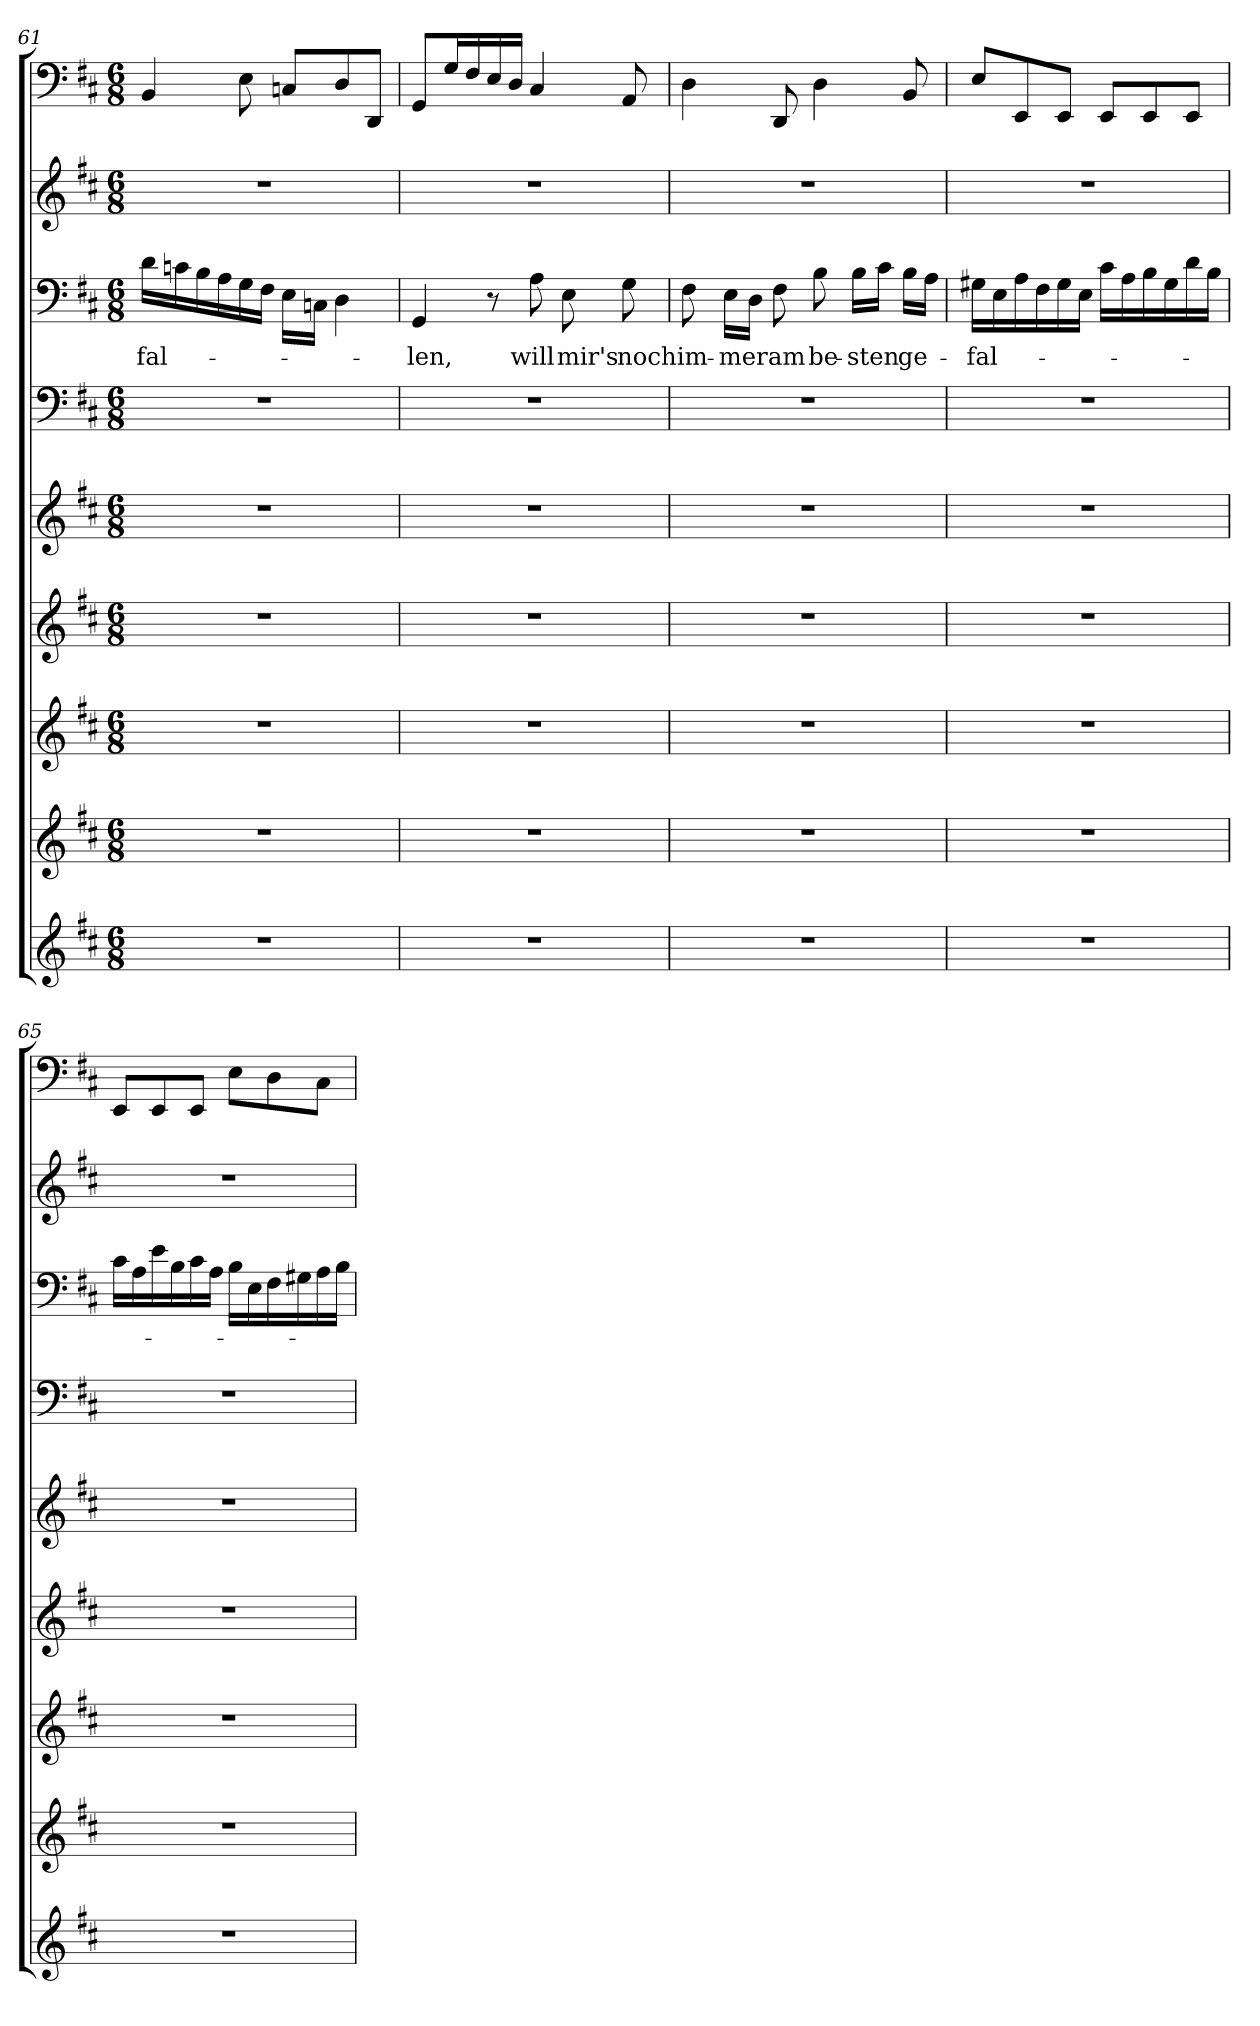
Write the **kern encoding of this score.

**kern	**kern	**kern	**kern	**kern	**kern	**kern	**text	**kern	**kern
*part9	*part8	*part7	*part6	*part5	*part4	*part3	*part3	*part2	*part1
*staff9	*staff8	*staff7	*staff6	*staff5	*staff4	*staff3	*staff3	*staff2	*staff1
*clefG2	*clefG2	*clefG2	*clefG2	*clefG2	*clefF4	*clefF4	*	*clefG2	*clefF4
*k[f#c#]	*k[f#c#]	*k[f#c#]	*k[f#c#]	*k[f#c#]	*k[f#c#]	*k[f#c#]	*	*k[f#c#]	*k[f#c#]
*D:	*D:	*D:	*D:	*D:	*D:	*D:	*	*D:	*D:
*M6/8	*M6/8	*M6/8	*M6/8	*M6/8	*M6/8	*M6/8	*	*M6/8	*M6/8
=61	=61	=61	=61	=61	=61	=61	=61	=61	=61
2.r	2.r	2.r	2.r	2.r	2.r	16d\LL	-fal-	2.r	4BB/
.	.	.	.	.	.	16cn\	.	.	.
.	.	.	.	.	.	16B\	.	.	.
.	.	.	.	.	.	16A\	.	.	.
.	.	.	.	.	.	16G\	.	.	8E\
.	.	.	.	.	.	16F#\JJ	.	.	.
.	.	.	.	.	.	16E\LL	.	.	8Cn/L
.	.	.	.	.	.	16Cn\JJ	.	.	.
.	.	.	.	.	.	4D\	.	.	8D/
.	.	.	.	.	.	.	.	.	8DD/J
=62	=62	=62	=62	=62	=62	=62	=62	=62	=62
2.r	2.r	2.r	2.r	2.r	2.r	4GG/	-len,	2.r	8GG/L
.	.	.	.	.	.	.	.	.	16G/L
.	.	.	.	.	.	.	.	.	16F#/
.	.	.	.	.	.	8r	.	.	16E/
.	.	.	.	.	.	.	.	.	16D/JJ
.	.	.	.	.	.	8A\	will	.	4C#/
.	.	.	.	.	.	8E\	mir's	.	.
.	.	.	.	.	.	8G\	noch	.	8AA/
=63	=63	=63	=63	=63	=63	=63	=63	=63	=63
2.r	2.r	2.r	2.r	2.r	2.r	8F#\	im-	2.r	4D\
.	.	.	.	.	.	16E\LL	-mer	.	.
.	.	.	.	.	.	16D\JJ	.	.	.
.	.	.	.	.	.	8F#\	am	.	8DD/
.	.	.	.	.	.	8B\	be-	.	4D\
.	.	.	.	.	.	16B\LL	-sten	.	.
.	.	.	.	.	.	16c#\JJ	.	.	.
.	.	.	.	.	.	16B\LL	ge-	.	8BB/
.	.	.	.	.	.	16A\JJ	.	.	.
=64	=64	=64	=64	=64	=64	=64	=64	=64	=64
2.r	2.r	2.r	2.r	2.r	2.r	16G#X\LL	-fal-	2.r	8E/L
.	.	.	.	.	.	16E\	.	.	.
.	.	.	.	.	.	16A\	.	.	8EE/
.	.	.	.	.	.	16F#\	.	.	.
.	.	.	.	.	.	16G#\	.	.	8EE/J
.	.	.	.	.	.	16E\JJ	.	.	.
.	.	.	.	.	.	16c#\LL	.	.	8EE/L
.	.	.	.	.	.	16A\	.	.	.
.	.	.	.	.	.	16B\	.	.	8EE/
.	.	.	.	.	.	16G#\	.	.	.
.	.	.	.	.	.	16d\	.	.	8EE/J
.	.	.	.	.	.	16B\JJ	.	.	.
=65	=65	=65	=65	=65	=65	=65	=65	=65	=65
2.r	2.r	2.r	2.r	2.r	2.r	16c#\LL	.	2.r	8EE/L
.	.	.	.	.	.	16A\	.	.	.
.	.	.	.	.	.	16e\	.	.	8EE/
.	.	.	.	.	.	16B\	.	.	.
.	.	.	.	.	.	16c#\	.	.	8EE/J
.	.	.	.	.	.	16A\JJ	.	.	.
.	.	.	.	.	.	16B\LL	.	.	8E\L
.	.	.	.	.	.	16E\	.	.	.
.	.	.	.	.	.	16F#\	.	.	8D\
.	.	.	.	.	.	16G#X\	.	.	.
.	.	.	.	.	.	16A\	.	.	8C#\J
.	.	.	.	.	.	16B\JJ	.	.	.
=	=	=	=	=	=	=	=	=	=
*-	*-	*-	*-	*-	*-	*-	*-	*-	*-
